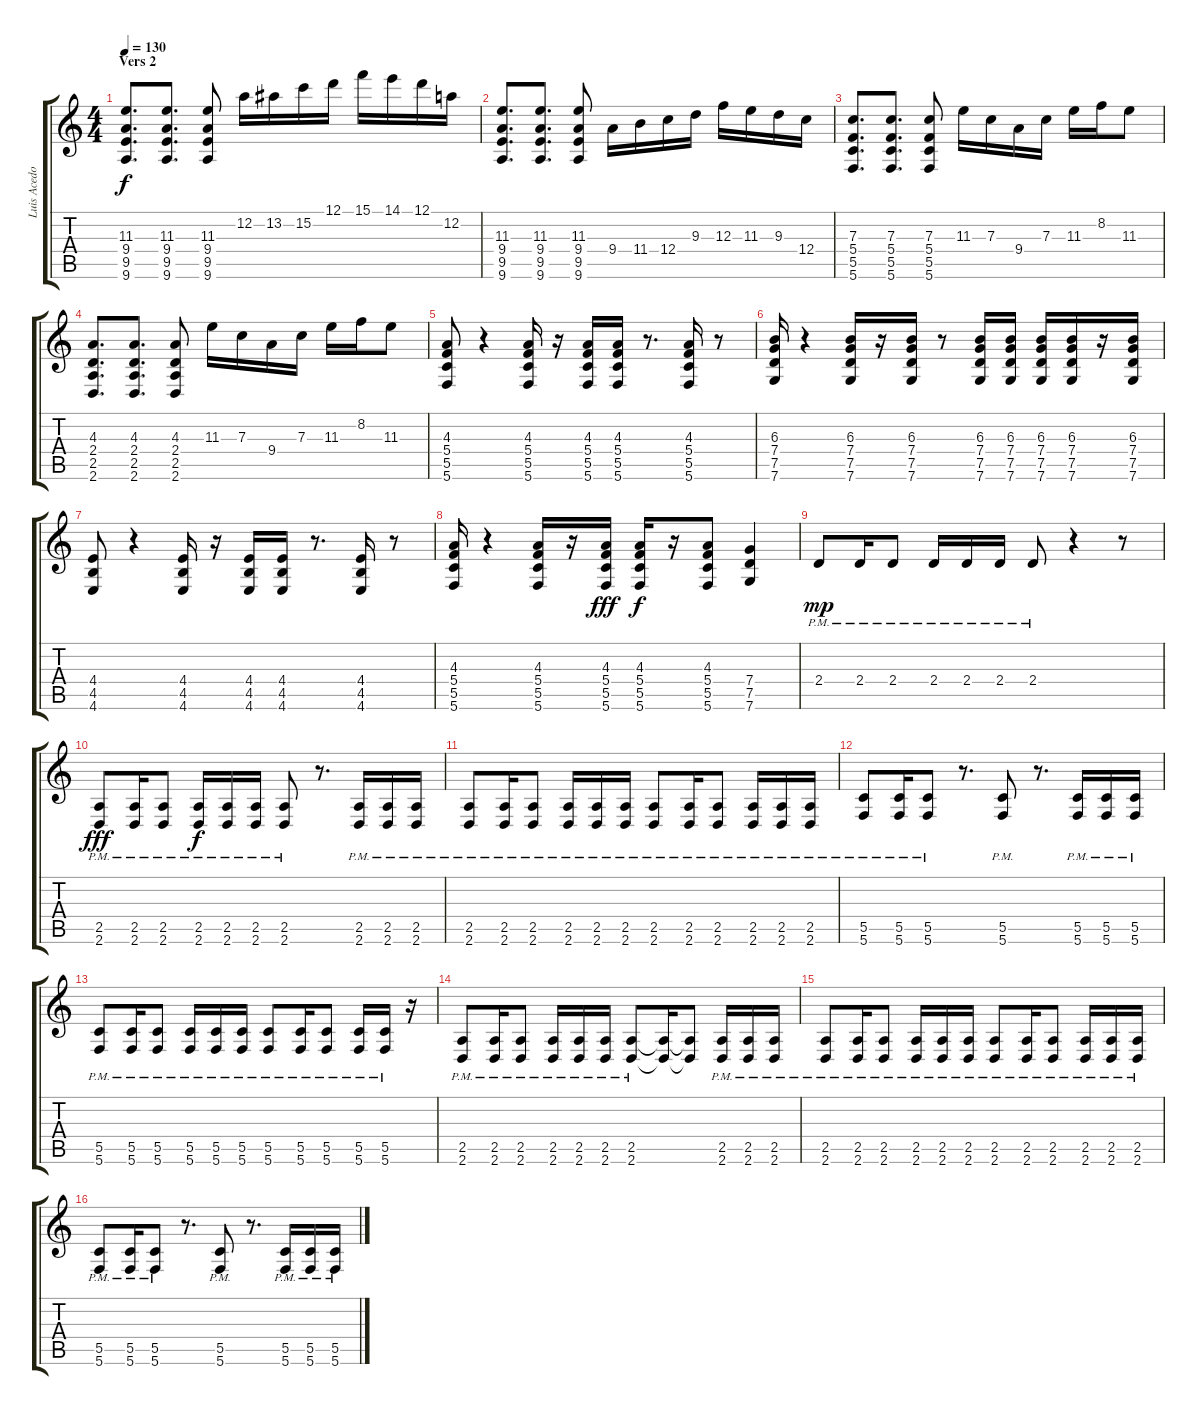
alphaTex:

\track ("Luis Acedo" "Luis Acedo") {instrument overdrivenguitar}
\staff {score tabs}
\tuning (D4 A3 F3 C3 G2 C2) {hide}
\ts (4 4)
\section ("" "Vers 2")
\tempo 130
\clef g2
\ks c
(11.3 9.4 9.5 9.6).8{d dy f} (11.3 9.4 9.5 9.6).8{d} (11.3 9.4 9.5 9.6).8 12.2.16 13.2.16 15.2.16 12.1.16 15.1.16 14.1.16 12.1.16 12.2.16 |
(11.3 9.4 9.5 9.6).8{d} (11.3 9.4 9.5 9.6).8{d} (11.3 9.4 9.5 9.6).8 9.4.16 11.4.16 12.4.16 9.3.16 12.3.16 11.3.16 9.3.16 12.4.16 |
(7.3 5.4 5.5 5.6).8{d} (7.3 5.4 5.5 5.6).8{d} (7.3 5.4 5.5 5.6).8 11.3.16 7.3.16 9.4.16 7.3.16 11.3.16 8.2.16 11.3.8 |
(4.3 2.4 2.5 2.6).8{d} (4.3 2.4 2.5 2.6).8{d} (4.3 2.4 2.5 2.6).8 11.3.16 7.3.16 9.4.16 7.3.16 11.3.16 8.2.16 11.3.8 |
(4.3 5.4 5.5 5.6).8 r.4 (4.3 5.4 5.5 5.6).16 r.16 (4.3 5.4 5.5 5.6).16 (4.3 5.4 5.5 5.6).16 r.8{d} (4.3 5.4 5.5 5.6).16 r.8 |
(6.3 7.4 7.5 7.6).16 r.4 (6.3 7.4 7.5 7.6).16 r.16 (6.3 7.4 7.5 7.6).16 r.8 (6.3 7.4 7.5 7.6).16 (6.3 7.4 7.5 7.6).16 (6.3 7.4 7.5 7.6).16 (6.3 7.4 7.5 7.6).16 r.16 (6.3 7.4 7.5 7.6).16 |
(4.4 4.5 4.6).8 r.4 (4.4 4.5 4.6).16 r.16 (4.4 4.5 4.6).16 (4.4 4.5 4.6).16 r.8{d} (4.4 4.5 4.6).16 r.8 |
(4.3 5.4 5.5 5.6).16 r.4 (4.3 5.4 5.5 5.6).16 r.16 (4.3 5.4 5.5 5.6).16{dy fff} (4.3 5.4 5.5 5.6).16{dy f} r.16 (4.3 5.4 5.5 5.6).8 (7.4 7.5 7.6).4 |
2.4{pm}.8{dy mp} 2.4{pm}.16 2.4{pm}.8 2.4{pm}.16 2.4{pm}.16 2.4{pm}.16 2.4{pm}.8 r.4 r.8 |
(2.5{pm} 2.6{pm}).8{dy fff} (2.5{pm} 2.6{pm}).16 (2.5{pm} 2.6{pm}).8 (2.5{pm} 2.6{pm}).16{dy f} (2.5{pm} 2.6{pm}).16 (2.5{pm} 2.6{pm}).16 (2.5{pm} 2.6{pm}).8 r.8{d} (2.5{pm} 2.6{pm}).16 (2.5{pm} 2.6{pm}).16 (2.5{pm} 2.6{pm}).16 |
(2.5{pm} 2.6{pm}).8 (2.5{pm} 2.6{pm}).16 (2.5{pm} 2.6{pm}).8 (2.5{pm} 2.6{pm}).16 (2.5{pm} 2.6{pm}).16 (2.5{pm} 2.6{pm}).16 (2.5{pm} 2.6{pm}).8 (2.5{pm} 2.6{pm}).16 (2.5{pm} 2.6{pm}).8 (2.5{pm} 2.6{pm}).16 (2.5{pm} 2.6{pm}).16 (2.5{pm} 2.6{pm}).16 |
(5.5{pm} 5.6{pm}).8 (5.5{pm} 5.6{pm}).16 (5.5{pm} 5.6{pm}).8 r.8{d} (5.5{pm} 5.6{pm}).8 r.8{d} (5.5{pm} 5.6{pm}).16 (5.5{pm} 5.6{pm}).16 (5.5{pm} 5.6{pm}).16 |
(5.5{pm} 5.6{pm}).8 (5.5{pm} 5.6{pm}).16 (5.5{pm} 5.6{pm}).8 (5.5{pm} 5.6{pm}).16 (5.5{pm} 5.6{pm}).16 (5.5{pm} 5.6{pm}).16 (5.5{pm} 5.6{pm}).8 (5.5{pm} 5.6{pm}).16 (5.5{pm} 5.6{pm}).8 (5.5{pm} 5.6{pm}).16 (5.5{pm} 5.6{pm}).16 r.16 |
(2.5{pm} 2.6{pm}).8 (2.5{pm} 2.6{pm}).16 (2.5{pm} 2.6{pm}).8 (2.5{pm} 2.6{pm}).16 (2.5{pm} 2.6{pm}).16 (2.5{pm} 2.6{pm}).16 (2.5{pm} 2.6{pm}).8 (2.5{t} 2.6{t}).16 (2.5{t} 2.6{t}).8 (2.5{pm} 2.6{pm}).16 (2.5{pm} 2.6{pm}).16 (2.5{pm} 2.6{pm}).16 |
(2.5{pm} 2.6{pm}).8 (2.5{pm} 2.6{pm}).16 (2.5{pm} 2.6{pm}).8 (2.5{pm} 2.6{pm}).16 (2.5{pm} 2.6{pm}).16 (2.5{pm} 2.6{pm}).16 (2.5{pm} 2.6{pm}).8 (2.5{pm} 2.6{pm}).16 (2.5{pm} 2.6{pm}).8 (2.5{pm} 2.6{pm}).16 (2.5{pm} 2.6{pm}).16 (2.5{pm} 2.6{pm}).16 |
(5.5{pm} 5.6{pm}).8 (5.5{pm} 5.6{pm}).16 (5.5{pm} 5.6{pm}).8 r.8{d} (5.5{pm} 5.6{pm}).8 r.8{d} (5.5{pm} 5.6{pm}).16 (5.5{pm} 5.6{pm}).16 (5.5{pm} 5.6{pm}).16
